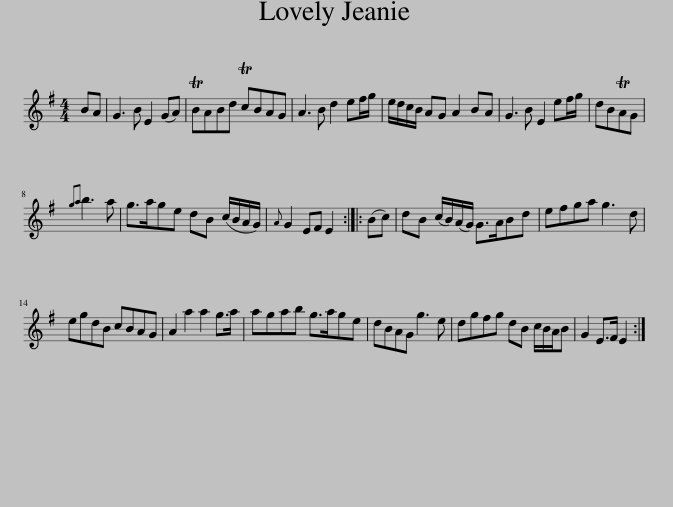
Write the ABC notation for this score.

X:1
L:1/8
M:4/4
I:linebreak $
K:G
V:1 treble
V:1
 BA | G3 B E2 (GA) | TBABd TcBAG | A3 B d2 ef/g/ | e/d/c/B/ AG A2 BA | %5
 G3 B E2 ef/g/ | dBTAG |${ga} b3 a | g>age dB (c/B/A/G/) |{A} G2 EF E2 :: %10
 (Bc) | dB (c/B/)(A/G/) G>ABd | efga g3 d |$ egdB cBAG | A2 a2 a2 g>a | %15
 agab g>age | dBAG g3 e | dgfg dB c/B/A/B | G2 E>F E2 :| %19
